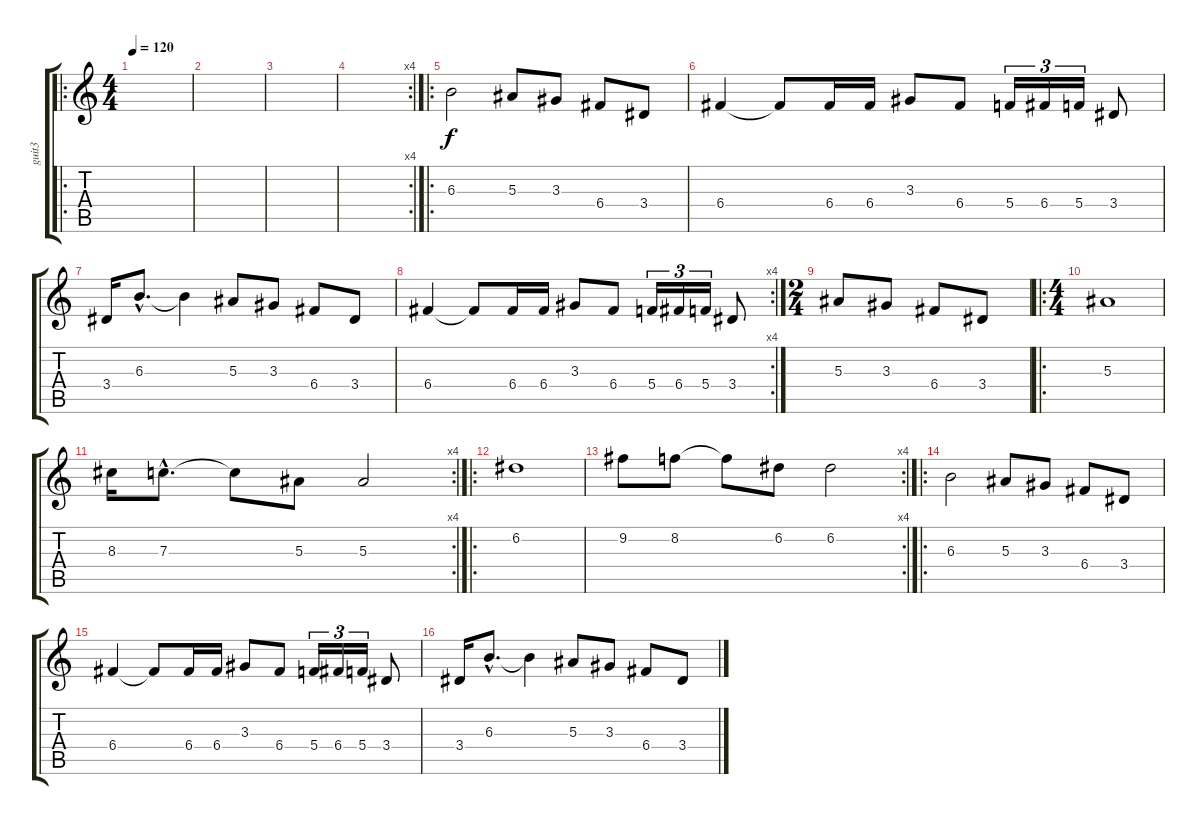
\track ("guit3" "guit3") {instrument overdrivenguitar}
\staff {score tabs}
\tuning (D4 A3 F3 C3 G2 D2) {hide}
\ro
\ts (4 4)
\tempo 120
\clef g2
\ks c
|
|
|
\rc 4
|
\ro
6.3.2 5.3.8 3.3.8 6.4.8 3.4.8 |
6.4.4 6.4{t}.8 6.4.16 6.4.16 3.3.8 6.4.8 5.4.16{tu (3 2)} 6.4.16{tu (3 2)} 5.4.16{tu (3 2)} 3.4.8 |
3.4.16 6.3{hac}.8{d} 6.3{t}.4 5.3.8 3.3.8 6.4.8 3.4.8 |
\rc 4
6.4.4 6.4{t}.8 6.4.16 6.4.16 3.3.8 6.4.8 5.4.16{tu (3 2)} 6.4.16{tu (3 2)} 5.4.16{tu (3 2)} 3.4.8 |
\ts (2 4)
5.3.8 3.3.8 6.4.8 3.4.8 |
\ro
\ts (4 4)
5.3.1 |
\rc 4
8.3.16 7.3{hac}.8{d} 7.3{t}.8 5.3.8 5.3.2 |
\ro
6.2.1 |
\rc 4
9.2.8 8.2.8 8.2{t}.8 6.2.8 6.2.2 |
\ro
6.3.2 5.3.8 3.3.8 6.4.8 3.4.8 |
6.4.4 6.4{t}.8 6.4.16 6.4.16 3.3.8 6.4.8 5.4.16{tu (3 2)} 6.4.16{tu (3 2)} 5.4.16{tu (3 2)} 3.4.8 |
3.4.16 6.3{hac}.8{d} 6.3{t}.4 5.3.8 3.3.8 6.4.8 3.4.8
